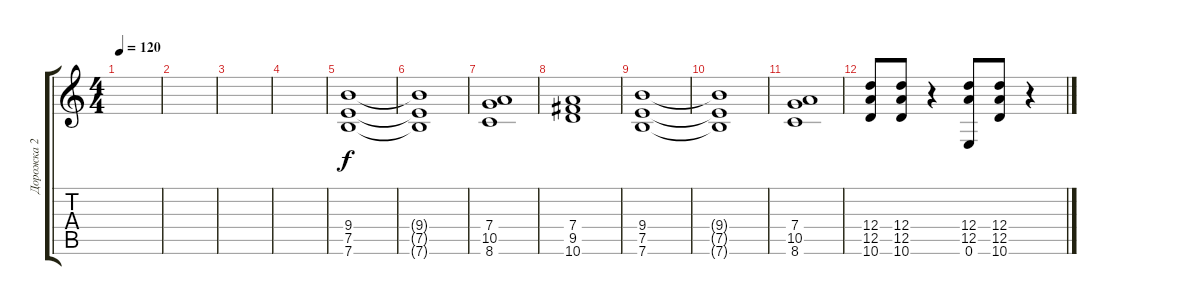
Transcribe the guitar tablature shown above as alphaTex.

\track ("Дорожка 2" "Дорожка 2") {instrument distortionguitar}
\staff {score tabs}
\tuning (E4 B3 G3 D3 A2 E2) {hide}
\ts (4 4)
\tempo 120
\clef g2
\ks c
|
|
|
|
(9.4 7.5 7.6).1 |
(9.4{t} 7.5{t} 7.6{t}).1 |
(7.4 10.5 8.6).1 |
(7.4 9.5 10.6).1 |
(9.4 7.5 7.6).1 |
(9.4{t} 7.5{t} 7.6{t}).1 |
(7.4 10.5 8.6).1 |
(12.4 12.5 10.6).8 (12.4 12.5 10.6).8 r.4 (12.4 12.5 0.6).8 (12.4 12.5 10.6).8 r.4
